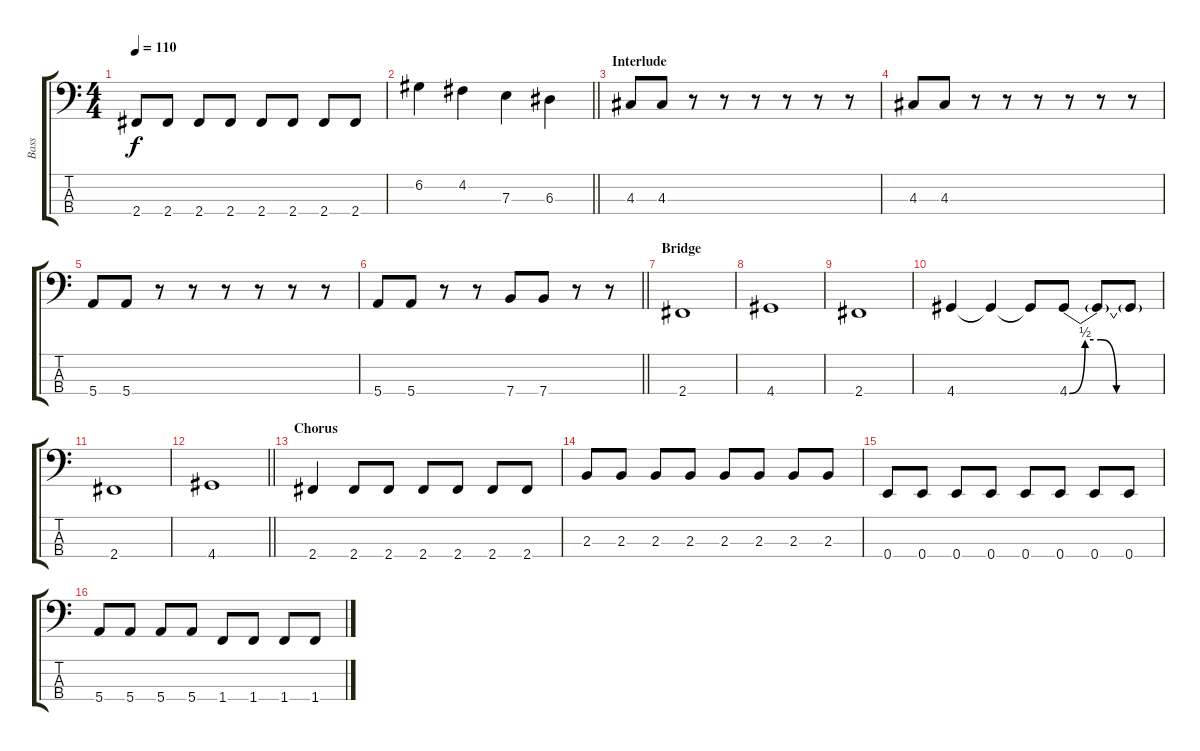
\track ("Bass" "Bass") {instrument electricbassfinger}
\staff {score tabs}
\tuning (G2 D2 A1 E1) {hide}
\ts (4 4)
\tempo 110
\clef f4
\ks c
2.4.8{dy f} 2.4.8 2.4.8 2.4.8 2.4.8 2.4.8 2.4.8 2.4.8 |
\barLineRight lightlight
6.2.4 4.2.4 7.3.4 6.3.4 |
\section ("" "Interlude")
4.3.8 4.3.8 r.8 r.8 r.8 r.8 r.8 r.8 |
4.3.8 4.3.8 r.8 r.8 r.8 r.8 r.8 r.8 |
5.4.8 5.4.8 r.8 r.8 r.8 r.8 r.8 r.8 |
\barLineRight lightlight
5.4.8 5.4.8 r.8 r.8 7.4.8 7.4.8 r.8 r.8 |
\section ("" "Bridge")
2.4.1 |
4.4.1 |
2.4.1 |
4.4.4 4.4{t}.4 4.4{t}.8 4.4{be (custom 0 0 10 2 20 2 30 0 60 0)}.8 4.4{t}.8 4.4{t}.8 |
2.4.1 |
\barLineRight lightlight
4.4.1 |
\section ("" "Chorus")
2.4.4 2.4.8 2.4.8 2.4.8 2.4.8 2.4.8 2.4.8 |
2.3.8 2.3.8 2.3.8 2.3.8 2.3.8 2.3.8 2.3.8 2.3.8 |
0.4.8 0.4.8 0.4.8 0.4.8 0.4.8 0.4.8 0.4.8 0.4.8 |
5.4.8 5.4.8 5.4.8 5.4.8 1.4.8 1.4.8 1.4.8 1.4.8
